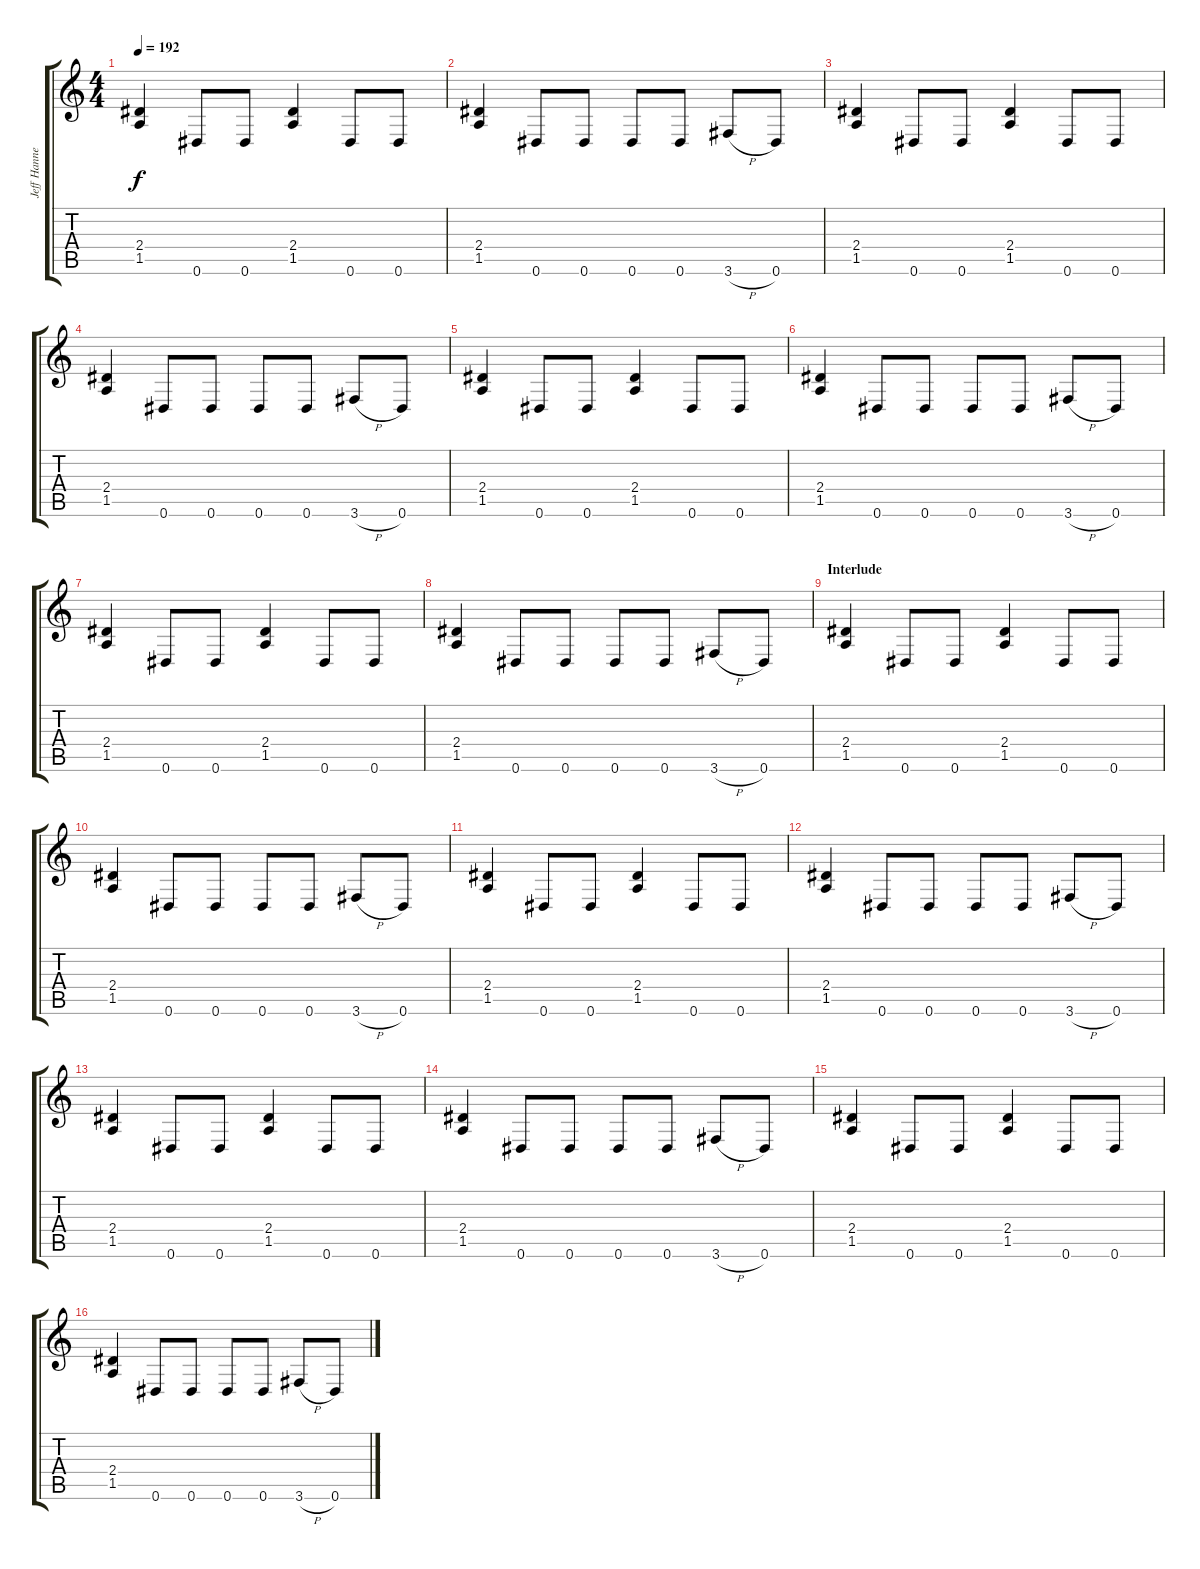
\track ("Jeff Hanneman" "Jeff Hanne") {instrument distortionguitar}
\staff {score tabs}
\tuning (Eb4 Bb3 Gb3 Db3 Ab2 Eb2) {hide}
\ts (4 4)
\tempo 192
\clef g2
\ks c
(2.4 1.5).4{dy f} 0.6.8 0.6.8 (2.4 1.5).4 0.6.8 0.6.8 |
(2.4 1.5).4 0.6.8 0.6.8 0.6.8 0.6.8 3.6{h}.8 0.6.8 |
(2.4 1.5).4 0.6.8 0.6.8 (2.4 1.5).4 0.6.8 0.6.8 |
(2.4 1.5).4 0.6.8 0.6.8 0.6.8 0.6.8 3.6{h}.8 0.6.8 |
(2.4 1.5).4 0.6.8 0.6.8 (2.4 1.5).4 0.6.8 0.6.8 |
(2.4 1.5).4 0.6.8 0.6.8 0.6.8 0.6.8 3.6{h}.8 0.6.8 |
(2.4 1.5).4 0.6.8 0.6.8 (2.4 1.5).4 0.6.8 0.6.8 |
(2.4 1.5).4 0.6.8 0.6.8 0.6.8 0.6.8 3.6{h}.8 0.6.8 |
\section ("" "Interlude")
(2.4 1.5).4 0.6.8 0.6.8 (2.4 1.5).4 0.6.8 0.6.8 |
(2.4 1.5).4 0.6.8 0.6.8 0.6.8 0.6.8 3.6{h}.8 0.6.8 |
(2.4 1.5).4 0.6.8 0.6.8 (2.4 1.5).4 0.6.8 0.6.8 |
(2.4 1.5).4 0.6.8 0.6.8 0.6.8 0.6.8 3.6{h}.8 0.6.8 |
(2.4 1.5).4 0.6.8 0.6.8 (2.4 1.5).4 0.6.8 0.6.8 |
(2.4 1.5).4 0.6.8 0.6.8 0.6.8 0.6.8 3.6{h}.8 0.6.8 |
(2.4 1.5).4 0.6.8 0.6.8 (2.4 1.5).4 0.6.8 0.6.8 |
(2.4 1.5).4 0.6.8 0.6.8 0.6.8 0.6.8 3.6{h}.8 0.6.8
